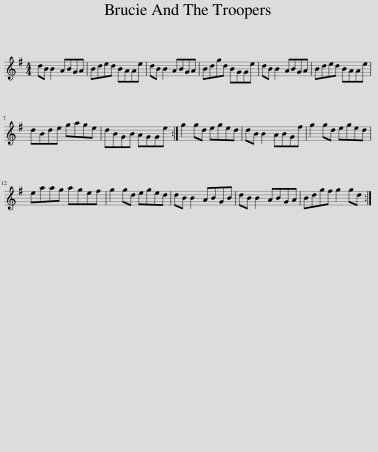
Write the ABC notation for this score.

X:1
L:1/8
M:4/4
I:linebreak $
K:G
V:1 treble
V:1
 dB B2 ABGA | Bded BAAe | dB B2 ABGA | Bdgd BGGe | dB B2 ABGA | %5
 Bded BAAe |$ dBde gage | dBGB AGGe :| g2 gd eged | dB B2 ABGf | %10
 g2 gd eged |$ eaag agef | g2 gd eged | dB B2 ABGB | dB B2 ABGA | %15
 Bdgf g2 gd :| %16
